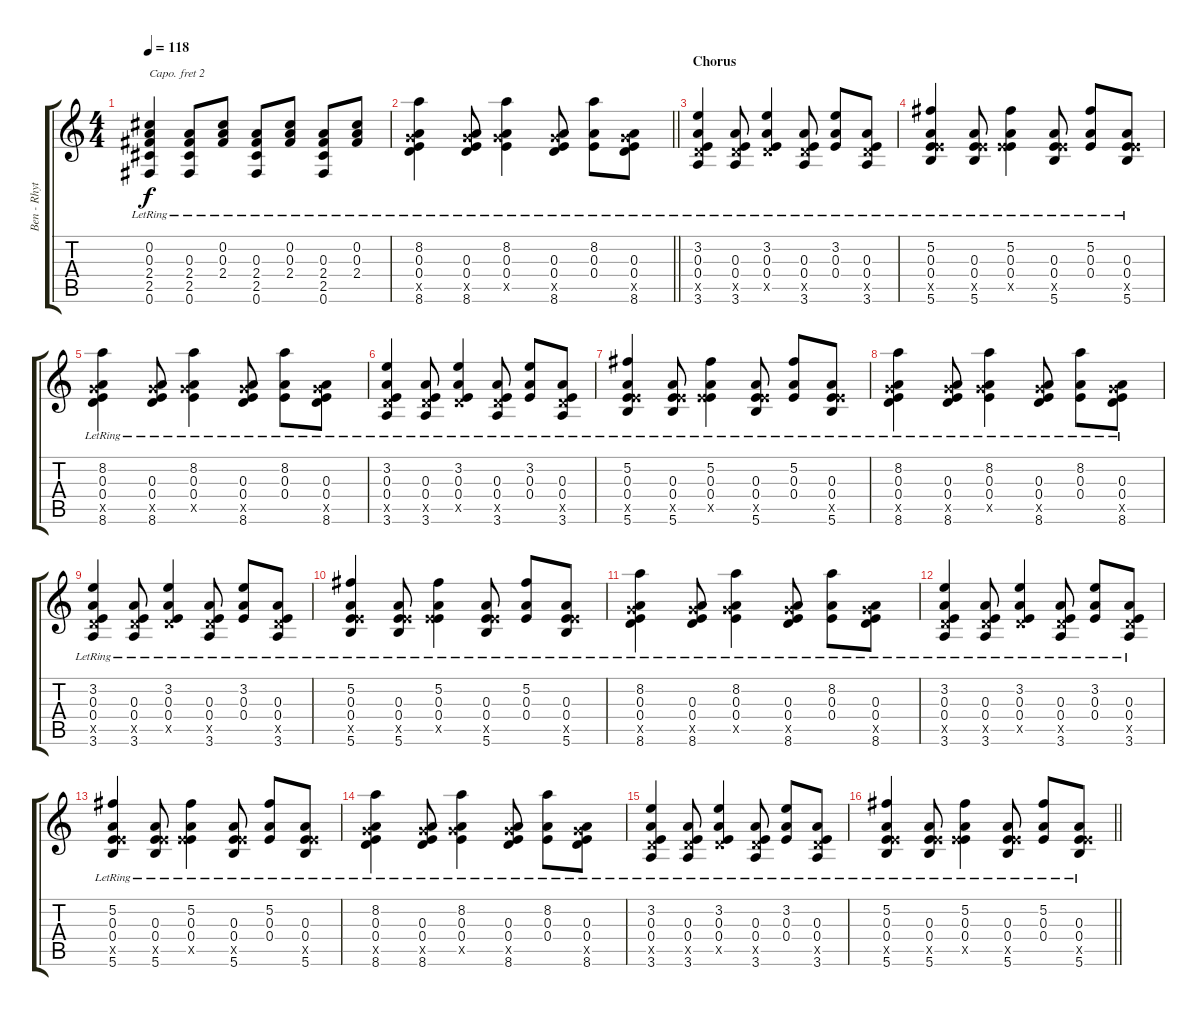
\track ("Ben - Rhythm Guitar" "Ben - Rhyt") {instrument acousticguitarsteel}
\staff {score tabs}
\capo 2
\tuning (E4 B3 G3 D3 A2 E2) {hide}
\ts (4 4)
\tempo 118
\clef g2
\ks c
(0.2 0.3{lr} 2.4{lr} 2.5 0.6{lr}).4{dy f} (0.3{lr} 2.4{lr} 2.5 0.6{lr}).8 (0.2 0.3{lr} 2.4{lr}).8 (0.3{lr} 2.4{lr} 2.5 0.6{lr}).8 (0.2 0.3{lr} 2.4{lr}).8 (0.3{lr} 2.4{lr} 2.5 0.6{lr}).8 (0.2 0.3{lr} 2.4{lr}).8 |
\barLineRight lightlight
(8.2{lr} 0.3{lr} 0.4{lr} 8.5{x} 8.6{lr}).4 (0.3{lr} 0.4{lr} 8.5{x} 8.6{lr}).8 (8.2{lr} 0.3{lr} 0.4{lr} 8.5{x}).4 (0.3{lr} 0.4{lr} 8.5{x} 8.6{lr}).8 (8.2{lr} 0.3{lr} 0.4{lr}).8 (0.3{lr} 0.4{lr} 8.5{x} 8.6{lr}).8 |
\section ("" "Chorus")
(3.2{lr} 0.3{lr} 0.4{lr} 3.5{x} 3.6{lr}).4 (0.3{lr} 0.4{lr} 3.5{x} 3.6{lr}).8 (3.2{lr} 0.3{lr} 0.4{lr} 3.5{x}).4 (0.3{lr} 0.4{lr} 3.5{x} 3.6{lr}).8 (3.2{lr} 0.3{lr} 0.4{lr}).8 (0.3{lr} 0.4{lr} 3.5{x} 3.6{lr}).8 |
(5.2{lr} 0.3{lr} 0.4{lr} 5.5{x} 5.6{lr}).4 (0.3{lr} 0.4{lr} 5.5{x} 5.6{lr}).8 (5.2{lr} 0.3{lr} 0.4{lr} 5.5{x}).4 (0.3{lr} 0.4{lr} 5.5{x} 5.6{lr}).8 (5.2{lr} 0.3{lr} 0.4{lr}).8 (0.3{lr} 0.4{lr} 5.5{x} 5.6{lr}).8 |
(8.2{lr} 0.3{lr} 0.4{lr} 8.5{x} 8.6{lr}).4 (0.3{lr} 0.4{lr} 8.5{x} 8.6{lr}).8 (8.2{lr} 0.3{lr} 0.4{lr} 8.5{x}).4 (0.3{lr} 0.4{lr} 8.5{x} 8.6{lr}).8 (8.2{lr} 0.3{lr} 0.4{lr}).8 (0.3{lr} 0.4{lr} 8.5{x} 8.6{lr}).8 |
(3.2{lr} 0.3{lr} 0.4{lr} 3.5{x} 3.6{lr}).4 (0.3{lr} 0.4{lr} 3.5{x} 3.6{lr}).8 (3.2{lr} 0.3{lr} 0.4{lr} 3.5{x}).4 (0.3{lr} 0.4{lr} 3.5{x} 3.6{lr}).8 (3.2{lr} 0.3{lr} 0.4{lr}).8 (0.3{lr} 0.4{lr} 3.5{x} 3.6{lr}).8 |
(5.2{lr} 0.3{lr} 0.4{lr} 5.5{x} 5.6{lr}).4 (0.3{lr} 0.4{lr} 5.5{x} 5.6{lr}).8 (5.2{lr} 0.3{lr} 0.4{lr} 5.5{x}).4 (0.3{lr} 0.4{lr} 5.5{x} 5.6{lr}).8 (5.2{lr} 0.3{lr} 0.4{lr}).8 (0.3{lr} 0.4{lr} 5.5{x} 5.6{lr}).8 |
(8.2{lr} 0.3{lr} 0.4{lr} 8.5{x} 8.6{lr}).4 (0.3{lr} 0.4{lr} 8.5{x} 8.6{lr}).8 (8.2{lr} 0.3{lr} 0.4{lr} 8.5{x}).4 (0.3{lr} 0.4{lr} 8.5{x} 8.6{lr}).8 (8.2{lr} 0.3{lr} 0.4{lr}).8 (0.3{lr} 0.4{lr} 8.5{x} 8.6{lr}).8 |
(3.2{lr} 0.3{lr} 0.4{lr} 3.5{x} 3.6{lr}).4 (0.3{lr} 0.4{lr} 3.5{x} 3.6{lr}).8 (3.2{lr} 0.3{lr} 0.4{lr} 3.5{x}).4 (0.3{lr} 0.4{lr} 3.5{x} 3.6{lr}).8 (3.2{lr} 0.3{lr} 0.4{lr}).8 (0.3{lr} 0.4{lr} 3.5{x} 3.6{lr}).8 |
(5.2{lr} 0.3{lr} 0.4{lr} 5.5{x} 5.6{lr}).4 (0.3{lr} 0.4{lr} 5.5{x} 5.6{lr}).8 (5.2{lr} 0.3{lr} 0.4{lr} 5.5{x}).4 (0.3{lr} 0.4{lr} 5.5{x} 5.6{lr}).8 (5.2{lr} 0.3{lr} 0.4{lr}).8 (0.3{lr} 0.4{lr} 5.5{x} 5.6{lr}).8 |
(8.2{lr} 0.3{lr} 0.4{lr} 8.5{x} 8.6{lr}).4 (0.3{lr} 0.4{lr} 8.5{x} 8.6{lr}).8 (8.2{lr} 0.3{lr} 0.4{lr} 8.5{x}).4 (0.3{lr} 0.4{lr} 8.5{x} 8.6{lr}).8 (8.2{lr} 0.3{lr} 0.4{lr}).8 (0.3{lr} 0.4{lr} 8.5{x} 8.6{lr}).8 |
(3.2{lr} 0.3{lr} 0.4{lr} 3.5{x} 3.6{lr}).4 (0.3{lr} 0.4{lr} 3.5{x} 3.6{lr}).8 (3.2{lr} 0.3{lr} 0.4{lr} 3.5{x}).4 (0.3{lr} 0.4{lr} 3.5{x} 3.6{lr}).8 (3.2{lr} 0.3{lr} 0.4{lr}).8 (0.3{lr} 0.4{lr} 3.5{x} 3.6{lr}).8 |
(5.2{lr} 0.3{lr} 0.4{lr} 5.5{x} 5.6{lr}).4 (0.3{lr} 0.4{lr} 5.5{x} 5.6{lr}).8 (5.2{lr} 0.3{lr} 0.4{lr} 5.5{x}).4 (0.3{lr} 0.4{lr} 5.5{x} 5.6{lr}).8 (5.2{lr} 0.3{lr} 0.4{lr}).8 (0.3{lr} 0.4{lr} 5.5{x} 5.6{lr}).8 |
(8.2{lr} 0.3{lr} 0.4{lr} 8.5{x} 8.6{lr}).4 (0.3{lr} 0.4{lr} 8.5{x} 8.6{lr}).8 (8.2{lr} 0.3{lr} 0.4{lr} 8.5{x}).4 (0.3{lr} 0.4{lr} 8.5{x} 8.6{lr}).8 (8.2{lr} 0.3{lr} 0.4{lr}).8 (0.3{lr} 0.4{lr} 8.5{x} 8.6{lr}).8 |
(3.2{lr} 0.3{lr} 0.4{lr} 3.5{x} 3.6{lr}).4 (0.3{lr} 0.4{lr} 3.5{x} 3.6{lr}).8 (3.2{lr} 0.3{lr} 0.4{lr} 3.5{x}).4 (0.3{lr} 0.4{lr} 3.5{x} 3.6{lr}).8 (3.2{lr} 0.3{lr} 0.4{lr}).8 (0.3{lr} 0.4{lr} 3.5{x} 3.6{lr}).8 |
\barLineRight lightlight
(5.2{lr} 0.3{lr} 0.4{lr} 5.5{x} 5.6{lr}).4 (0.3{lr} 0.4{lr} 5.5{x} 5.6{lr}).8 (5.2{lr} 0.3{lr} 0.4{lr} 5.5{x}).4 (0.3{lr} 0.4{lr} 5.5{x} 5.6{lr}).8 (5.2{lr} 0.3{lr} 0.4{lr}).8 (0.3{lr} 0.4{lr} 5.5{x} 5.6{lr}).8
